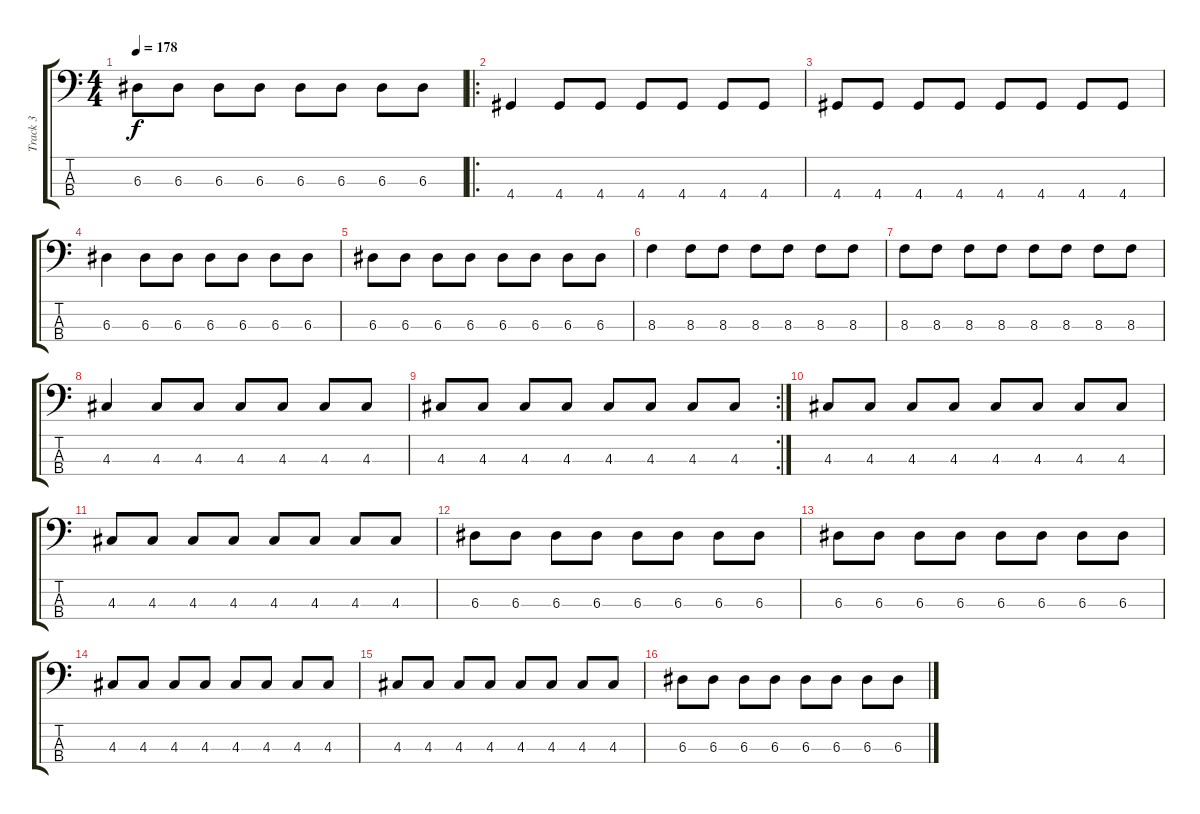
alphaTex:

\track ("Track 3" "Track 3") {instrument electricbassfinger}
\staff {score tabs}
\tuning (G2 D2 A1 E1) {hide}
\ts (4 4)
\tempo 178
\clef f4
\ks c
6.3.8{dy f} 6.3.8 6.3.8 6.3.8 6.3.8 6.3.8 6.3.8 6.3.8 |
\ro
4.4.4 4.4.8 4.4.8 4.4.8 4.4.8 4.4.8 4.4.8 |
4.4.8 4.4.8 4.4.8 4.4.8 4.4.8 4.4.8 4.4.8 4.4.8 |
6.3.4 6.3.8 6.3.8 6.3.8 6.3.8 6.3.8 6.3.8 |
6.3.8 6.3.8 6.3.8 6.3.8 6.3.8 6.3.8 6.3.8 6.3.8 |
8.3.4 8.3.8 8.3.8 8.3.8 8.3.8 8.3.8 8.3.8 |
8.3.8 8.3.8 8.3.8 8.3.8 8.3.8 8.3.8 8.3.8 8.3.8 |
4.3.4 4.3.8 4.3.8 4.3.8 4.3.8 4.3.8 4.3.8 |
\rc 2
4.3.8 4.3.8 4.3.8 4.3.8 4.3.8 4.3.8 4.3.8 4.3.8 |
4.3.8 4.3.8 4.3.8 4.3.8 4.3.8 4.3.8 4.3.8 4.3.8 |
4.3.8 4.3.8 4.3.8 4.3.8 4.3.8 4.3.8 4.3.8 4.3.8 |
6.3.8 6.3.8 6.3.8 6.3.8 6.3.8 6.3.8 6.3.8 6.3.8 |
6.3.8 6.3.8 6.3.8 6.3.8 6.3.8 6.3.8 6.3.8 6.3.8 |
4.3.8 4.3.8 4.3.8 4.3.8 4.3.8 4.3.8 4.3.8 4.3.8 |
4.3.8 4.3.8 4.3.8 4.3.8 4.3.8 4.3.8 4.3.8 4.3.8 |
6.3.8 6.3.8 6.3.8 6.3.8 6.3.8 6.3.8 6.3.8 6.3.8
